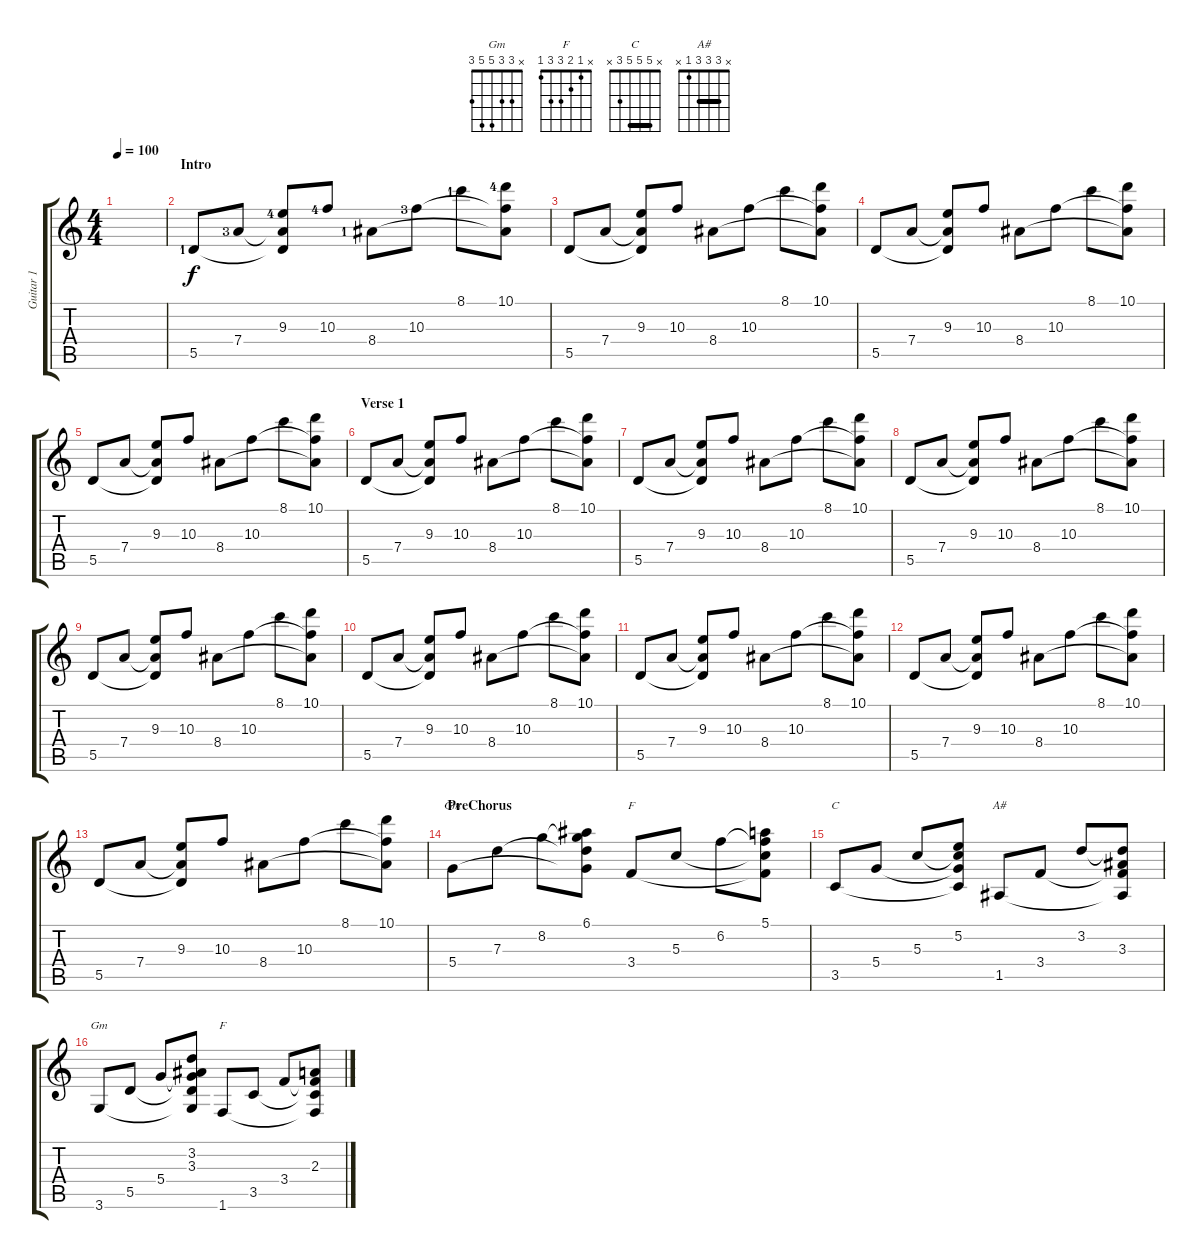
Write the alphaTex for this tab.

\track ("Guitar 1" "Guitar 1") {instrument acousticguitarsteel}
\staff {score tabs}
\tuning (E4 B3 G3 D3 A2 E2) {hide}
\chord ("Gm" 6 8 7 5 x x) {firstfret 5}
\chord ("F" 5 6 5 3 x x) {firstfret 3}
\chord ("C" x 5 5 5 3 x) {barre 5}
\chord ("A#" x 3 3 3 1 x) {barre 3}
\chord ("Gm" x 3 3 5 5 3)
\chord ("F" x 1 2 3 3 1)
\ts (4 4)
\tempo 100
\clef g2
\ks c
|
\section ("" "Intro")
5.5{lf 2}.8 7.4{lf 4}.8 (9.3{lf 5} 7.4{t} 5.5{t}).8 10.3{lf 5}.8 8.4{lf 2}.8 10.3{lf 4}.8 8.1{lf 2}.8 (10.1{lf 5} 10.3{t} 8.4{t}).8 |
5.5.8 7.4.8 (9.3 7.4{t} 5.5{t}).8 10.3.8 8.4.8 10.3.8 8.1.8 (10.1 10.3{t} 8.4{t}).8 |
5.5.8 7.4.8 (9.3 7.4{t} 5.5{t}).8 10.3.8 8.4.8 10.3.8 8.1.8 (10.1 10.3{t} 8.4{t}).8 |
5.5.8 7.4.8 (9.3 7.4{t} 5.5{t}).8 10.3.8 8.4.8 10.3.8 8.1.8 (10.1 10.3{t} 8.4{t}).8 |
\section ("" "Verse 1")
5.5.8 7.4.8 (9.3 7.4{t} 5.5{t}).8 10.3.8 8.4.8 10.3.8 8.1.8 (10.1 10.3{t} 8.4{t}).8 |
5.5.8 7.4.8 (9.3 7.4{t} 5.5{t}).8 10.3.8 8.4.8 10.3.8 8.1.8 (10.1 10.3{t} 8.4{t}).8 |
5.5.8 7.4.8 (9.3 7.4{t} 5.5{t}).8 10.3.8 8.4.8 10.3.8 8.1.8 (10.1 10.3{t} 8.4{t}).8 |
5.5.8 7.4.8 (9.3 7.4{t} 5.5{t}).8 10.3.8 8.4.8 10.3.8 8.1.8 (10.1 10.3{t} 8.4{t}).8 |
5.5.8 7.4.8 (9.3 7.4{t} 5.5{t}).8 10.3.8 8.4.8 10.3.8 8.1.8 (10.1 10.3{t} 8.4{t}).8 |
5.5.8 7.4.8 (9.3 7.4{t} 5.5{t}).8 10.3.8 8.4.8 10.3.8 8.1.8 (10.1 10.3{t} 8.4{t}).8 |
5.5.8 7.4.8 (9.3 7.4{t} 5.5{t}).8 10.3.8 8.4.8 10.3.8 8.1.8 (10.1 10.3{t} 8.4{t}).8 |
5.5.8 7.4.8 (9.3 7.4{t} 5.5{t}).8 10.3.8 8.4.8 10.3.8 8.1.8 (10.1 10.3{t} 8.4{t}).8 |
\section ("" "PreChorus")
5.4.8{ch "Gm"} 7.3.8 8.2.8 (6.1 8.2{t} 7.3{t} 5.4{t}).8 3.4.8{ch "F"} 5.3.8 6.2.8 (5.1 6.2{t} 5.3{t} 3.4{t}).8 |
3.5.8{ch "C"} 5.4.8 5.3.8 (5.2 5.3{t} 5.4{t} 3.5{t}).8 1.5.8{ch "A#"} 3.4.8 3.2.8 (3.2{t} 3.3 3.4{t} 1.5{t}).8 |
3.6.8{ch "Gm"} 5.5.8 5.4.8 (3.2 3.3 5.4{t} 5.5{t} 3.6{t}).8 1.6.8{ch "F"} 3.5.8 3.4.8 (2.3 3.4{t} 3.5{t} 1.6{t}).8
